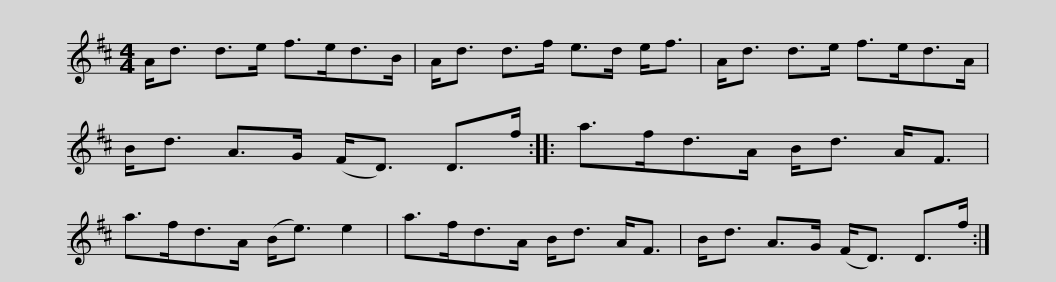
X:1
L:1/8
M:4/4
I:linebreak $
K:D
V:1 treble
V:1
 A<d d>e f>ed>B | A<d d>f e>d e<f | A<d d>e f>ed>A | B<d A>G (F<D) D>f ::$ a>fd>A B<d A<F | %5
 a>fd>A (B<e) e2 | a>fd>A B<d A<F | B<d A>G (F<D) D>f :| %8
